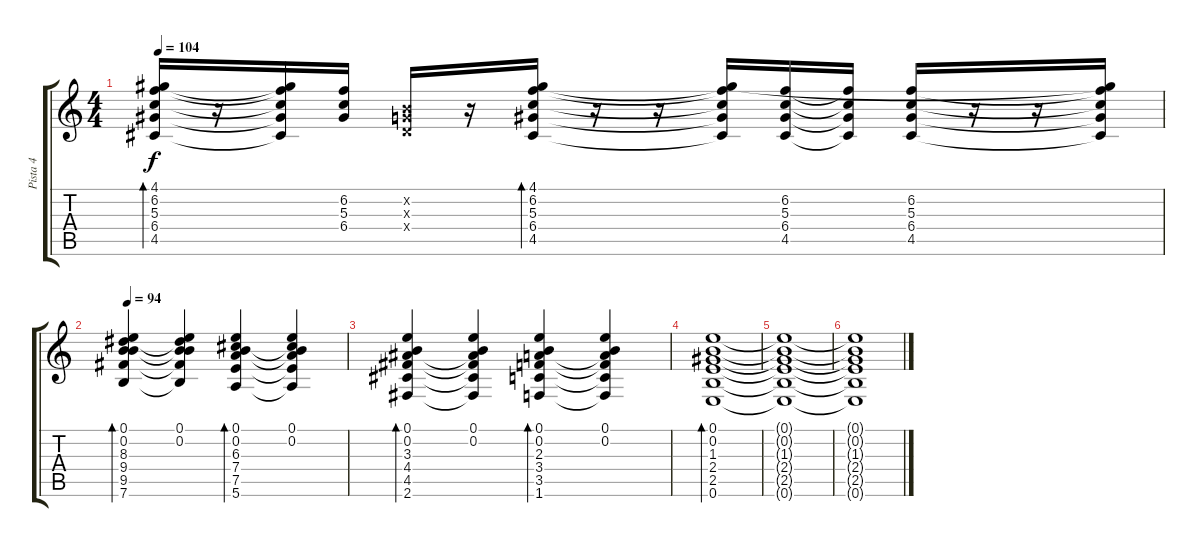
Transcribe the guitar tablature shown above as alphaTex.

\track ("Pista 4" "Pista 4") {instrument electricguitarjazz}
\staff {score tabs}
\tuning (E4 B3 G3 D3 A2 E2) {hide}
\ts (4 4)
\tempo 104
\clef g2
\ks c
(4.1 6.2 5.3 6.4 4.5).16{bd 60 dy f} r.16 (4.1{t} 6.2{t} 5.3{t} 6.4{t} 4.5{t}).16 (6.2 5.3 6.4).16 (0.2{x} 0.3{x} 0.4{x}).16 r.16 (4.1 6.2 5.3 6.4 4.5).16{bd 60} r.16 r.16 (4.1{t} 6.2{t} 5.3{t} 6.4{t} 4.5{t}).16 (6.2 5.3 6.4 4.5).16 (6.2{t} 5.3{t} 6.4{t} 4.5{t}).16 (6.2 5.3 6.4 4.5).16 r.16 r.16 (4.1{t} 6.2{t} 5.3{t} 6.4{t} 4.5{t}).16 |
\tempo 94
(0.1 0.2 8.3 9.4 9.5 7.6).4{bd 60} (0.1 0.2 8.3{t} 9.4{t} 9.5{t} 7.6{t}).4 (0.1 0.2 6.3 7.4 7.5 5.6).4{bd 60} (0.1 0.2 6.3{t} 7.4{t} 7.5{t} 5.6{t}).4 |
(0.1 0.2 3.3 4.4 4.5 2.6).4{bd 60} (0.1 0.2 3.3{t} 4.4{t} 4.5{t} 2.6{t}).4 (0.1 0.2 2.3 3.4 3.5 1.6).4{bd 60} (0.1 0.2 2.3{t} 3.4{t} 3.5{t} 1.6{t}).4 |
(0.1 0.2 1.3 2.4 2.5 0.6).1{bd 60} |
(0.1{t} 0.2{t} 1.3{t} 2.4{t} 2.5{t} 0.6{t}).1 |
(0.1{t} 0.2{t} 1.3{t} 2.4{t} 2.5{t} 0.6{t}).1
